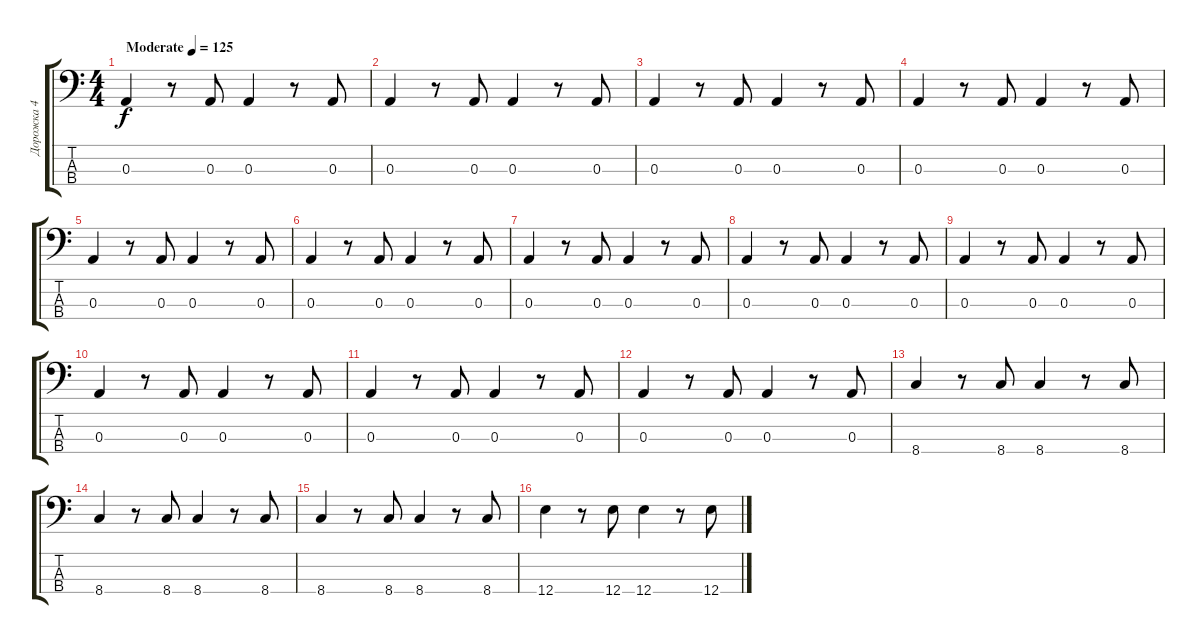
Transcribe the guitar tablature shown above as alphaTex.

\track ("Дорожка 4" "Дорожка 4") {instrument electricbassfinger}
\staff {score tabs}
\tuning (G2 D2 A1 E1) {hide}
\ts (4 4)
\tempo (125 "Moderate")
\clef f4
\ks c
0.3.4{dy f instrument electricbassfinger} r.8 0.3.8 0.3.4 r.8 0.3.8 |
0.3.4 r.8 0.3.8 0.3.4 r.8 0.3.8 |
0.3.4 r.8 0.3.8 0.3.4 r.8 0.3.8 |
0.3.4 r.8 0.3.8 0.3.4 r.8 0.3.8 |
0.3.4 r.8 0.3.8 0.3.4 r.8 0.3.8 |
0.3.4 r.8 0.3.8 0.3.4 r.8 0.3.8 |
0.3.4 r.8 0.3.8 0.3.4 r.8 0.3.8 |
0.3.4 r.8 0.3.8 0.3.4 r.8 0.3.8 |
0.3.4 r.8 0.3.8 0.3.4 r.8 0.3.8 |
0.3.4 r.8 0.3.8 0.3.4 r.8 0.3.8 |
0.3.4 r.8 0.3.8 0.3.4 r.8 0.3.8 |
0.3.4 r.8 0.3.8 0.3.4 r.8 0.3.8 |
8.4.4 r.8 8.4.8 8.4.4 r.8 8.4.8 |
8.4.4 r.8 8.4.8 8.4.4 r.8 8.4.8 |
8.4.4 r.8 8.4.8 8.4.4 r.8 8.4.8 |
12.4.4 r.8 12.4.8 12.4.4 r.8 12.4.8
